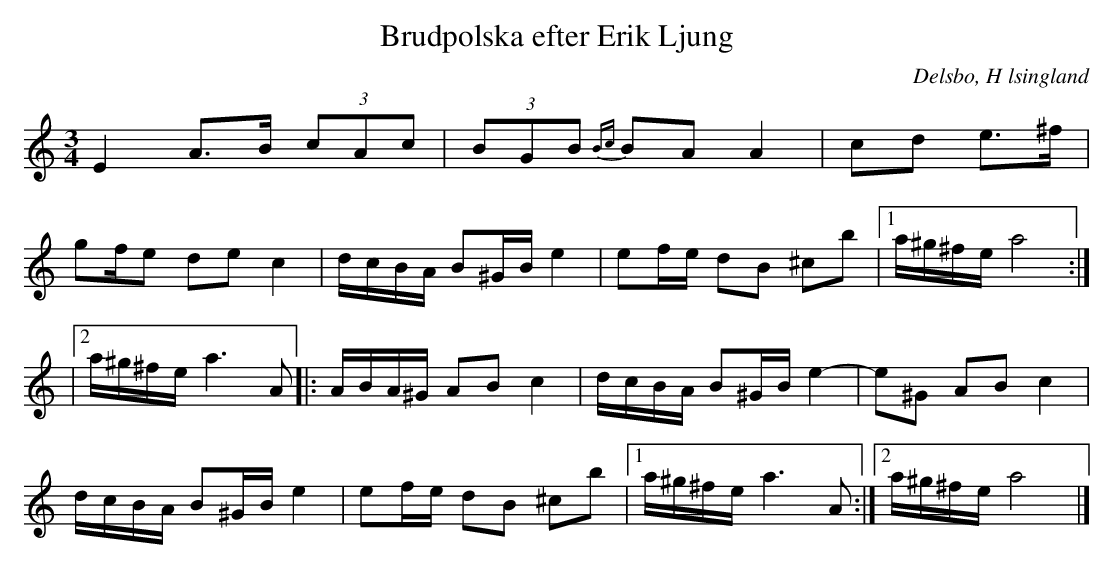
X:1
T: Brudpolska efter Erik Ljung
O: Delsbo, H lsingland
M: 3/4
L: 1/8
K: Am
E2 A>B (3cAc| (3BGB {Bc}BA A2|cd e>^f|
gf/e de c2 | d/c/B/A/ B^G/B/ e2 | ef/e/ dB ^cb |1 a/^g/^f/e/ a4 :|
|2 a/^g/^f/e/ a3 A |: A/B/A/^G/ AB c2 | d/c/B/A/ B^G/B/ e2- | e^G AB c2 |
d/c/B/A/ B^G/B/ e2 | ef/e/ dB ^cb |1 a/^g/^f/e/ a3 A :|2 a/^g/^f/e/ a4 |]
